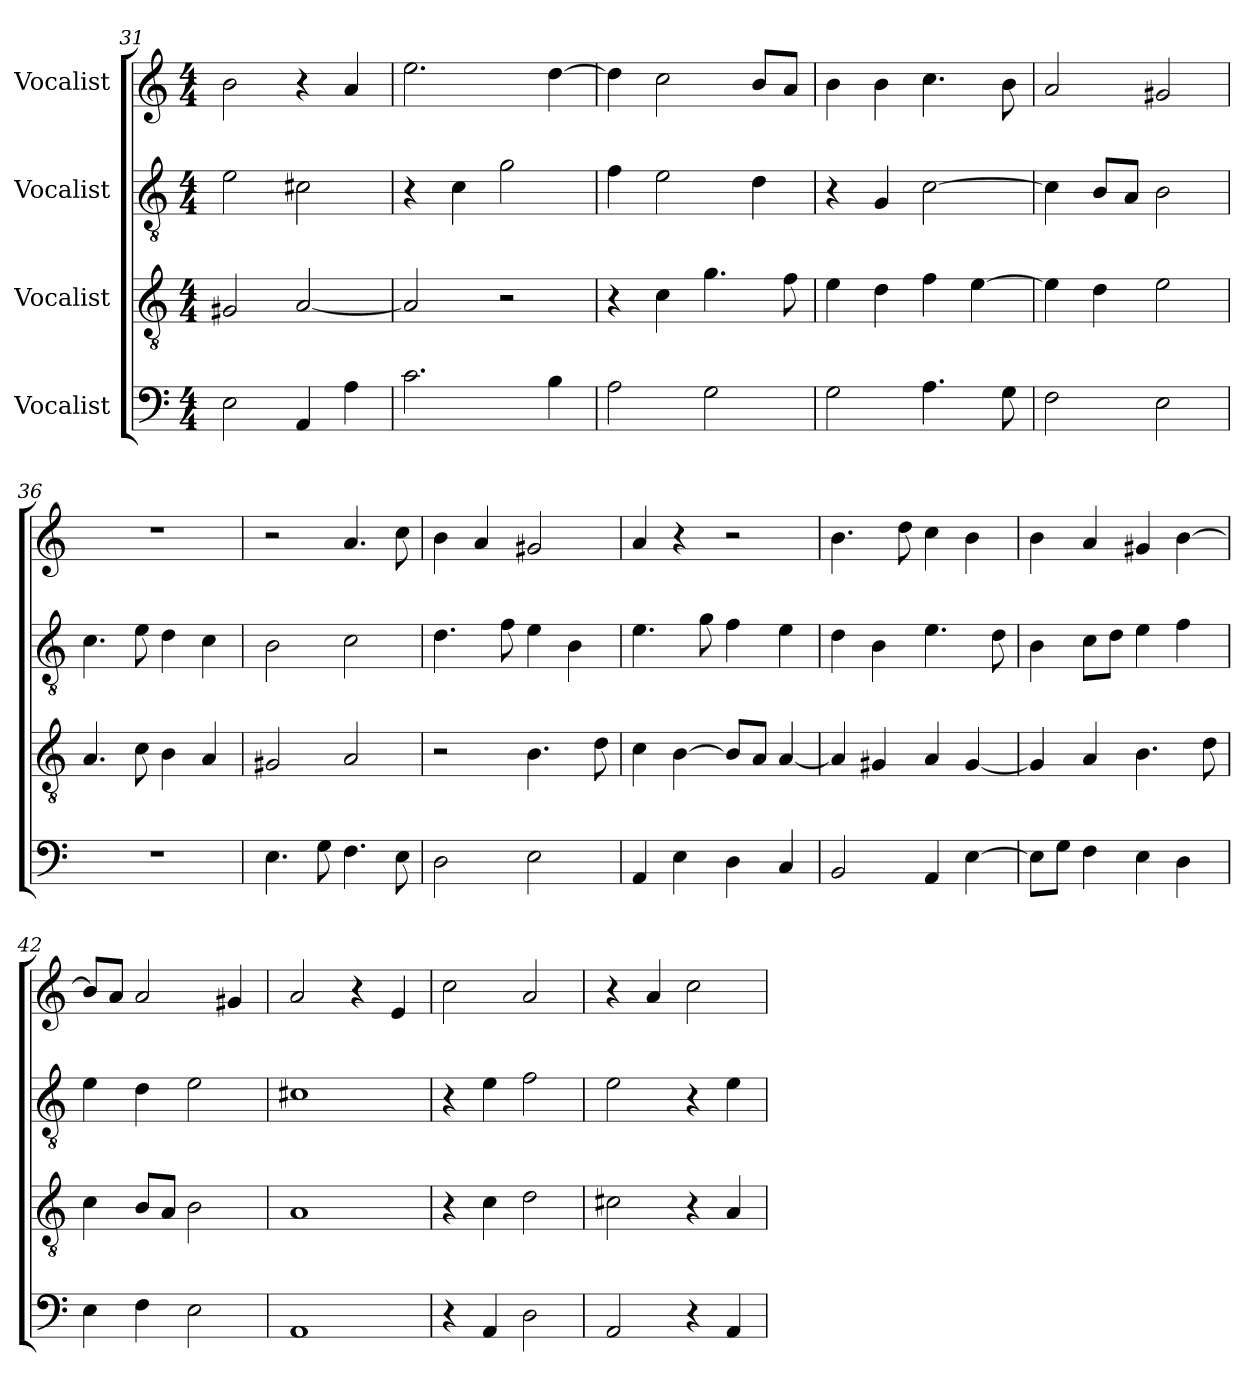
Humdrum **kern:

**kern	**kern	**kern	**kern
*part4	*part3	*part2	*part1
*staff4	*staff3	*staff2	*staff1
*I"Vocalist	*I"Vocalist	*I"Vocalist	*I"Vocalist
*clefF4	*clefGv2	*clefGv2	*clefG2
*k[]	*k[]	*k[]	*k[]
*M4/4	*M4/4	*M4/4	*M4/4
=31	=31	=31	=31
2E\	2G#X/	2e\	2b\
4AA/	[2A/	2c#X\	4r
4A\	.	.	4a/
=32	=32	=32	=32
2.c\	2A/]	4r	2.ee\
.	.	4c\	.
.	2r	2g\	.
4B\	.	.	[4dd\
=33	=33	=33	=33
2A\	4r	4f\	4dd\]
.	4c\	2e\	2cc\
2G\	4.g\	.	.
.	.	4d\	8b/L
.	8f\	.	8a/J
=34	=34	=34	=34
2G\	4e\	4r	4b\
.	4d\	4G/	4b\
4.A\	4f\	[2c\	4.cc\
.	[4e\	.	.
8G\	.	.	8b\
=35	=35	=35	=35
2F\	4e\]	4c\]	2a/
.	4d\	8B/L	.
.	.	8A/J	.
2E\	2e\	2B\	2g#X/
=36	=36	=36	=36
1r	4.A/	4.c\	1r
.	8c\	8e\	.
.	4B\	4d\	.
.	4A/	4c\	.
=37	=37	=37	=37
4.E\	2G#X/	2B\	2r
8G\	.	.	.
4.F\	2A/	2c\	4.a/
8E\	.	.	8cc\
=38	=38	=38	=38
2D\	2r	4.d\	4b\
.	.	.	4a/
.	.	8f\	.
2E\	4.B\	4e\	2g#X/
.	.	4B\	.
.	8d\	.	.
=39	=39	=39	=39
4AA/	4c\	4.e\	4a/
4E\	[4B\	.	4r
.	.	8g\	.
4D\	8B/L]	4f\	2r
.	8A/J	.	.
4C/	[4A/	4e\	.
=40	=40	=40	=40
2BB/	4A/]	4d\	4.b\
.	4G#X/	4B\	.
.	.	.	8dd\
4AA/	4A/	4.e\	4cc\
[4E\	[4G#/	.	4b\
.	.	8d\	.
=41	=41	=41	=41
8E\L]	4G#/]	4B\	4b\
8G\J	.	.	.
4F\	4A/	8c\L	4a/
.	.	8d\J	.
4E\	4.B\	4e\	4g#X/
4D\	.	4f\	[4b\
.	8d\	.	.
=42	=42	=42	=42
4E\	4c\	4e\	8b/L]
.	.	.	8a/J
4F\	8B/L	4d\	2a/
.	8A/J	.	.
2E\	2B\	2e\	.
.	.	.	4g#X/
=43	=43	=43	=43
1AA	1A	1c#X	2a/
.	.	.	4r
.	.	.	4e/
=44	=44	=44	=44
4r	4r	4r	2cc\
4AA/	4c\	4e\	.
2D\	2d\	2f\	2a/
=45	=45	=45	=45
2AA/	2c#X\	2e\	4r
.	.	.	4a/
4r	4r	4r	2cc\
4AA/	4A/	4e\	.
=	=	=	=
*-	*-	*-	*-
